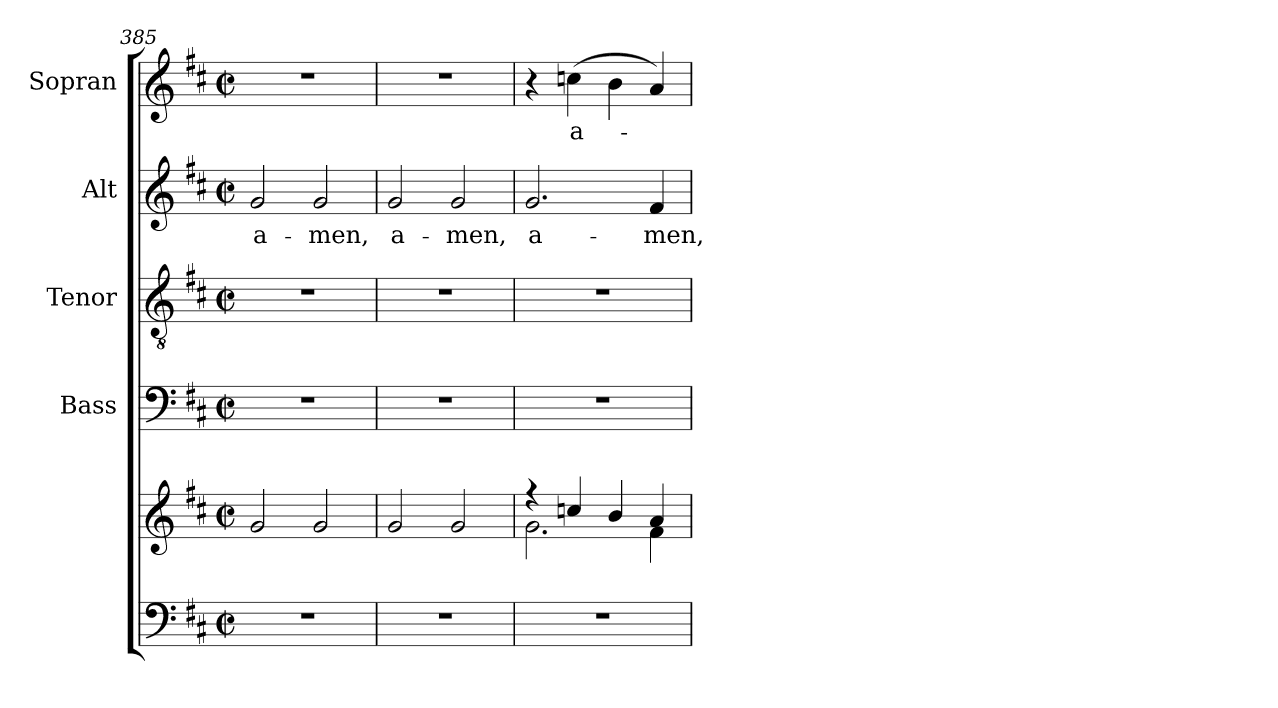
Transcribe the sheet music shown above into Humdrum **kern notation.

**kern	**kern	**kern	**kern	**kern	**text	**kern	**text
*part5	*part5	*part4	*part3	*part2	*part2	*part1	*part1
*staff6	*staff5	*staff4	*staff3	*staff2	*staff2	*staff1	*staff1
*	*	*I"Bass	*I"Tenor	*I"Alt	*	*I"Sopran	*
*	*	*I'B.	*I'T.	*I'A.	*	*I'S.	*
*clefF4	*clefG2	*clefF4	*clefGv2	*clefG2	*	*clefG2	*
*k[f#c#]	*k[f#c#]	*k[f#c#]	*k[f#c#]	*k[f#c#]	*	*k[f#c#]	*
*D:	*D:	*D:	*D:	*D:	*	*D:	*
*M2/2	*M2/2	*M2/2	*M2/2	*M2/2	*	*M2/2	*
*met(c|)	*met(c|)	*met(c|)	*met(c|)	*met(c|)	*	*met(c|)	*
=385	=385	=385	=385	=385	=385	=385	=385
!	!	!	!	!	!LO:LY:b	!	!
1r	2g/	1r	1r	2g/	a-	1r	.
!	!	!	!	!	!LO:LY:b	!	!
.	2g/	.	.	2g/	-men,	.	.
!!LO:LB:g=z
=386	=386	=386	=386	=386	=386	=386	=386
!	!	!	!	!	!LO:LY:b	!	!
1r	2g/	1r	1r	2g/	a-	1r	.
!	!	!	!	!	!LO:LY:b	!	!
.	2g/	.	.	2g/	-men,	.	.
=387	=387	=387	=387	=387	=387	=387	=387
*	*^	*	*	*	*	*	*
!	!	!	!	!	!	!LO:LY:b	!	!
1r	4ree	2.g\	1r	1r	2.g/	a-	4r	.
!	!	!	!	!	!	!	!	!LO:LY:b
.	4ccn/	.	.	.	.	.	(>4ccn\	a-
.	4b/	.	.	.	.	.	4b\	.
!	!	!	!	!	!	!LO:LY:b	!	!
.	4a/	4f#\	.	.	4f#/	-men,	4a/)	.
*	*v	*v	*	*	*	*	*	*
=	=	=	=	=	=	=	=
*-	*-	*-	*-	*-	*-	*-	*-
